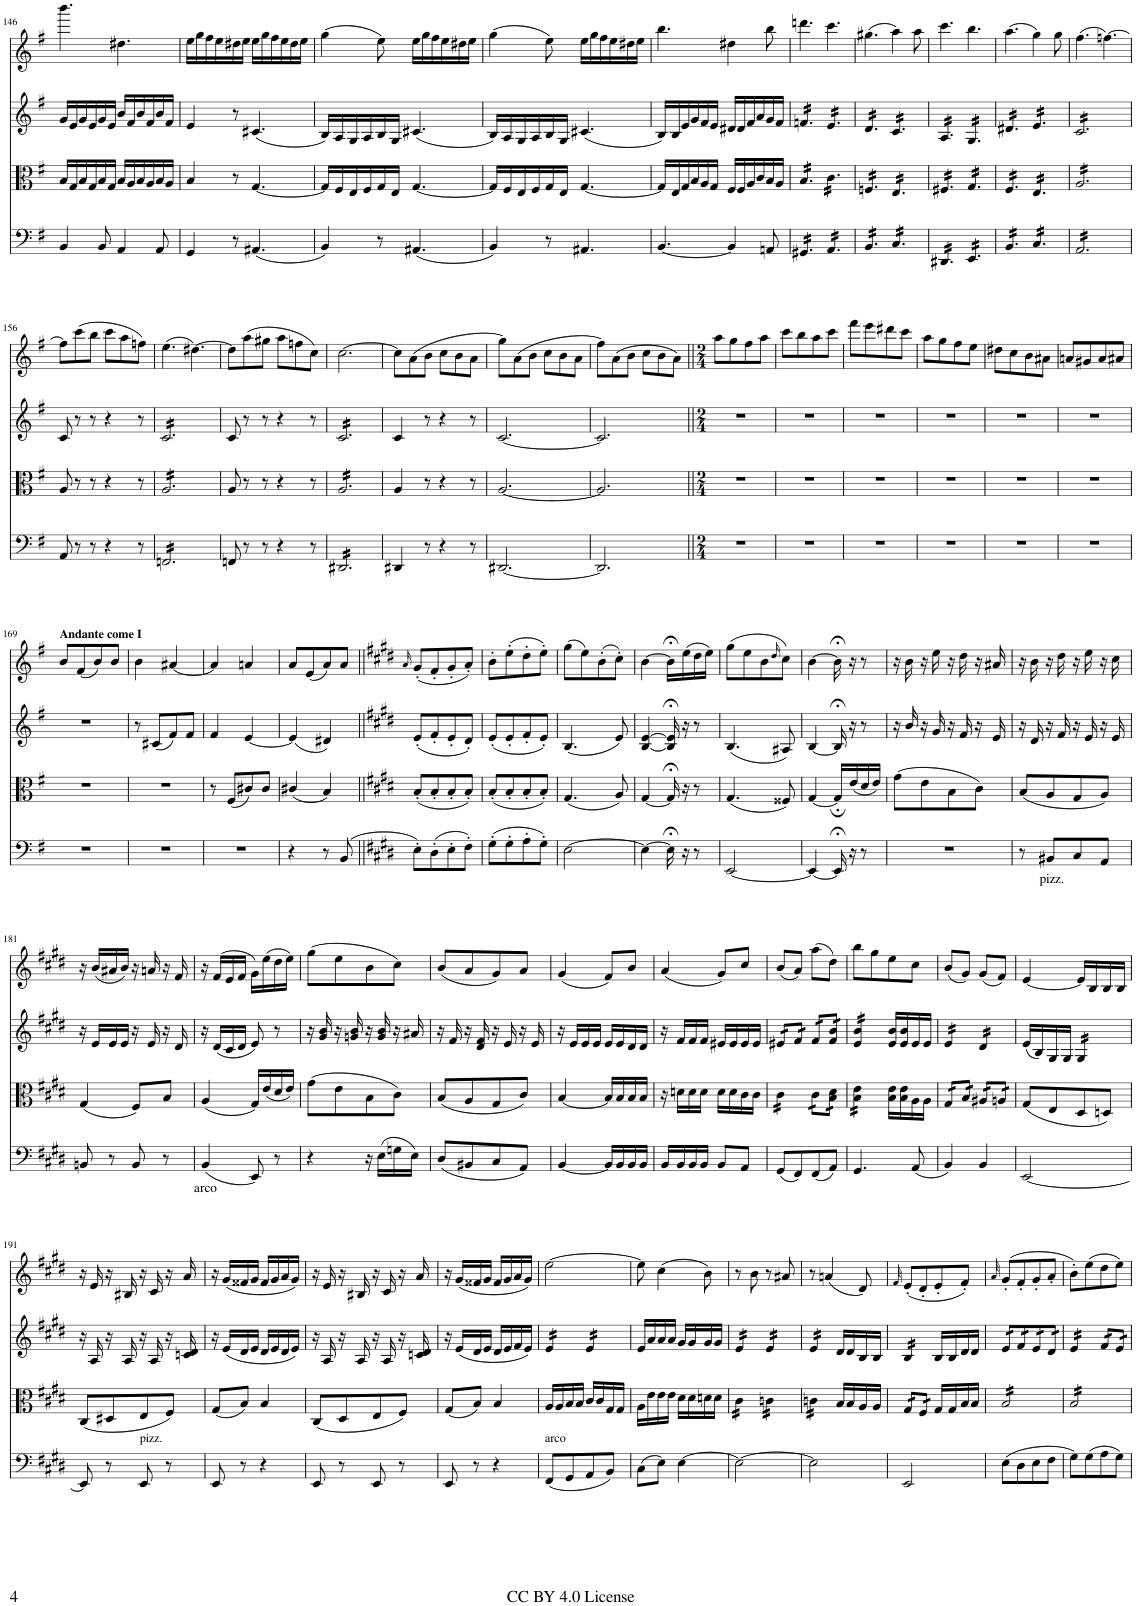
**kern	**text	**kern	**kern	**kern
*part4	*part4	*part3	*part2	*part1
*staff4	*staff4	*staff3	*staff2	*staff1
*I"Cello	*	*I"Viola	*I"Violin II	*I"Violin I
*	*	*I'Vla	*I'Vln	*I'Vln
!!LO:PB:g=z
*clefF4	*	*clefC3	*clefG2	*clefG2
*k[f#]	*	*k[f#]	*k[f#]	*k[f#]
*M6/8	*	*M6/8	*M6/8	*M6/8
=146	=146	=146	=146	=146
4BB/	.	16B/LL	16g/LL	4.bbb\
.	.	16G/	16e/	.
.	.	16B/	16g/	.
.	.	16G/	16e/	.
8BB/	.	16B/	16g/	.
.	.	16G/JJ	16e/JJ	.
4AA/	.	16B/LL	16b/LL	4.dd#X\
.	.	16A/	16f#/	.
.	.	16B/	16b/	.
.	.	16A/	16f#/	.
8AA/	.	16B/	16b/	.
.	.	16A/JJ	16f#/JJ	.
=147	=147	=147	=147	=147
4GG/	.	4B/	4e/	16ee\LL
.	.	.	.	16gg\
.	.	.	.	16ff#\
.	.	.	.	16ee\
8r	.	8r	8r	16dd#X\
.	.	.	.	16ee\JJ
(4.AA#X/	.	[4.G/	(4.c#X/	16ee\LL
.	.	.	.	16gg\
.	.	.	.	16ff#\
.	.	.	.	16ee\
.	.	.	.	16dd#\
.	.	.	.	16ee\JJ
=148	=148	=148	=148	=148
4BB/)	.	16G/LL]	16B/LL)	(4gg\
.	.	16F#/	16A/	.
.	.	16E/	16G/	.
.	.	16F#/	16A/	.
8r	.	16G/	16B/	8ee\)
.	.	16E/JJ	16G/JJ	.
(4.AA#X/	.	[4.G/	(4.c#X/	16ee\LL
.	.	.	.	16gg\
.	.	.	.	16ff#\
.	.	.	.	16ee\
.	.	.	.	16dd#X\
.	.	.	.	16ee\JJ
=149	=149	=149	=149	=149
4BB/)	.	16G/LL]	16B/LL)	(4gg\
.	.	16F#/	16A/	.
.	.	16E/	16G/	.
.	.	16F#/	16A/	.
8r	.	16G/	16B/	8ee\)
.	.	16E/JJ	16G/JJ	.
4.AA#X/	.	[4.G/	(4.c#X/	16ee\LL
.	.	.	.	16gg\
.	.	.	.	16ff#\
.	.	.	.	16ee\
.	.	.	.	16dd#X\
.	.	.	.	16ee\JJ
=150	=150	=150	=150	=150
[4.BB/	.	16G/LL]	16B/LL)	4.bb\
.	.	16E/	16B/	.
.	.	16G/	16e/	.
.	.	16B/	16g/	.
.	.	16A/	16f#/	.
.	.	16G/JJ	16e/JJ	.
4BB/]	.	16F#/LL	16d#X/LL	4dd#X\
.	.	16F#/	16d#/	.
.	.	16A/	16f#/	.
.	.	16c/	16a/	.
8AAn/	.	16B/	16g/	8bb\
.	.	16A/JJ	16f#/JJ	.
=151	=151	=151	=151	=151
*tremolo	*	*	*	*
*	*	*tremolo	*	*
*	*	*	*tremolo	*
16GG#X/LL	.	16B/LL	16fn/LL	4.dddn\
16GG#X/	.	16B/	16fn/	.
16GG#X/	.	16B/	16fn/	.
16GG#X/	.	16B/	16fn/	.
16GG#X/	.	16B/	16fn/	.
16GG#X/JJ	.	16B/JJ	16fn/JJ	.
16AA/LL	.	16c\LL	16e/LL	4.ccc\
16AA/	.	16c\	16e/	.
16AA/	.	16c\	16e/	.
16AA/	.	16c\	16e/	.
16AA/	.	16c\	16e/	.
16AA/JJ	.	16c\JJ	16e/JJ	.
=152	=152	=152	=152	=152
16BB/LL	.	16Fn/LL	16d/LL	(4.gg#X\
16BB/	.	16Fn/	16d/	.
16BB/	.	16Fn/	16d/	.
16BB/	.	16Fn/	16d/	.
16BB/	.	16Fn/	16d/	.
16BB/JJ	.	16Fn/JJ	16d/JJ	.
16C/LL	.	16E/LL	16c/LL	4aa\)
16C/	.	16E/	16c/	.
16C/	.	16E/	16c/	.
16C/	.	16E/	16c/	.
16C/	.	16E/	16c/	8aa\
16C/JJ	.	16E/JJ	16c/JJ	.
=153	=153	=153	=153	=153
16DD#X/LL	.	16F#X/LL	16A/LL	4.ccc\
16DD#X/	.	16F#X/	16A/	.
16DD#X/	.	16F#X/	16A/	.
16DD#X/	.	16F#X/	16A/	.
16DD#X/	.	16F#X/	16A/	.
16DD#X/JJ	.	16F#X/JJ	16A/JJ	.
16EE/LL	.	16G/LL	16G/LL	4.bb\
16EE/	.	16G/	16G/	.
16EE/	.	16G/	16G/	.
16EE/	.	16G/	16G/	.
16EE/	.	16G/	16G/	.
16EE/JJ	.	16G/JJ	16G/JJ	.
=154	=154	=154	=154	=154
16BB/LL	.	16F#/LL	16d#X/LL	(4.aa\
16BB/	.	16F#/	16d#X/	.
16BB/	.	16F#/	16d#X/	.
16BB/	.	16F#/	16d#X/	.
16BB/	.	16F#/	16d#X/	.
16BB/JJ	.	16F#/JJ	16d#X/JJ	.
16C/LL	.	16E/LL	16e/LL	4gg\)
16C/	.	16E/	16e/	.
16C/	.	16E/	16e/	.
16C/	.	16E/	16e/	.
16C/	.	16E/	16e/	8gg\
16C/JJ	.	16E/JJ	16e/JJ	.
=155	=155	=155	=155	=155
16AA/LL	.	16A/LL	16c/LL	(4.ff#\
16AA/	.	16A/	16c/	.
16AA/	.	16A/	16c/	.
16AA/	.	16A/	16c/	.
16AA/	.	16A/	16c/	.
16AA/	.	16A/	16c/	.
16AA/	.	16A/	16c/	[4.ffn\)
16AA/	.	16A/	16c/	.
16AA/	.	16A/	16c/	.
16AA/	.	16A/	16c/	.
16AA/	.	16A/	16c/	.
16AA/JJ	.	16A/JJ	16c/JJ	.
*	*	*	*Xtremolo	*
*	*	*Xtremolo	*	*
*Xtremolo	*	*	*	*
!!LO:LB:g=z
=156	=156	=156	=156	=156
8AA/	.	8A/	8c/	8ff\L]
8r	.	8r	8r	(8ccc\
8r	.	8r	8r	8bb\J
4r	.	4r	4r	8ccc\L
.	.	.	.	8aa\
8r	.	8r	8r	8ffn\J)
=157	=157	=157	=157	=157
*tremolo	*	*	*	*
*	*	*tremolo	*	*
*	*	*	*tremolo	*
16FFn/LL	.	16A/LL	16c/LL	(4.ee\
16FFn/	.	16A/	16c/	.
16FFn/	.	16A/	16c/	.
16FFn/	.	16A/	16c/	.
16FFn/	.	16A/	16c/	.
16FFn/	.	16A/	16c/	.
16FFn/	.	16A/	16c/	[4.dd#X\)
16FFn/	.	16A/	16c/	.
16FFn/	.	16A/	16c/	.
16FFn/	.	16A/	16c/	.
16FFn/	.	16A/	16c/	.
16FFn/JJ	.	16A/JJ	16c/JJ	.
*	*	*	*Xtremolo	*
*	*	*Xtremolo	*	*
*Xtremolo	*	*	*	*
=158	=158	=158	=158	=158
8FFn/	.	8A/	8c/	8dd#\L]
8r	.	8r	8r	(8aa\
8r	.	8r	8r	8gg#X\J
4r	.	4r	4r	8aa\L
.	.	.	.	8ffn\
8r	.	8r	8r	8cc\J)
=159	=159	=159	=159	=159
*tremolo	*	*	*	*
*	*	*tremolo	*	*
*	*	*	*tremolo	*
16DD#X/LL	.	16A/LL	16c/LL	[2.cc\
16DD#X/	.	16A/	16c/	.
16DD#X/	.	16A/	16c/	.
16DD#X/	.	16A/	16c/	.
16DD#X/	.	16A/	16c/	.
16DD#X/	.	16A/	16c/	.
16DD#X/	.	16A/	16c/	.
16DD#X/	.	16A/	16c/	.
16DD#X/	.	16A/	16c/	.
16DD#X/	.	16A/	16c/	.
16DD#X/	.	16A/	16c/	.
16DD#X/JJ	.	16A/JJ	16c/JJ	.
*	*	*	*Xtremolo	*
*	*	*Xtremolo	*	*
*Xtremolo	*	*	*	*
=160	=160	=160	=160	=160
4DD#X/	.	4A/	4c/	8cc\L]
.	.	.	.	(8a\
8r	.	8r	8r	8b\J
4r	.	4r	4r	8cc\L
.	.	.	.	8b\
8r	.	8r	8r	8a\J
=161	=161	=161	=161	=161
[2.DD#X/	.	[2.A/	[2.c/	8gg\L)
.	.	.	.	(8a\
.	.	.	.	8b\J
.	.	.	.	8cc\L
.	.	.	.	8b\
.	.	.	.	8a\J
=162	=162	=162	=162	=162
2.DD#/]	.	2.A/]	2.c/]	8ff#\L)
.	.	.	.	(8a\
.	.	.	.	8b\J
.	.	.	.	8cc\L
.	.	.	.	8b\
.	.	.	.	8a\J)
=163||	=163||	=163||	=163||	=163||
*M2/4	*	*M2/4	*M2/4	*M2/4
2r	.	2r	2r	8aa\L
.	.	.	.	8gg\
.	.	.	.	8ff#\
.	.	.	.	8aa\J
=164	=164	=164	=164	=164
2r	.	2r	2r	8ccc\L
.	.	.	.	8bb\
.	.	.	.	8aa\
.	.	.	.	8ccc\J
=165	=165	=165	=165	=165
2r	.	2r	2r	8fff#\L
.	.	.	.	8eee\
.	.	.	.	8ddd#X\
.	.	.	.	8ccc\J
=166	=166	=166	=166	=166
2r	.	2r	2r	8aa\L
.	.	.	.	8gg\
.	.	.	.	8ff#\
.	.	.	.	8ee\J
=167	=167	=167	=167	=167
2r	.	2r	2r	8dd#X\L
.	.	.	.	8cc\
.	.	.	.	8b\
.	.	.	.	8a#X\J
=168	=168	=168	=168	=168
2r	.	2r	2r	8an/L
.	.	.	.	8g#X/
.	.	.	.	8a/
.	.	.	.	8a#X/J
!!LO:LB:g=z
=169	=169	=169	=169	=169
!	!	!	!	!LO:TX:a:B:t=Andante come I
2r	.	2r	2r	8b/L
.	.	.	.	(8f#/
.	.	.	.	8b/)
.	.	.	.	8b/J
=170	=170	=170	=170	=170
2r	.	2r	8r	4b\
.	.	.	(8c#X/L	.
.	.	.	8f#/)	[4a#X/
.	.	.	8f#/J	.
=171	=171	=171	=171	=171
2r	.	8r	4f#/	4a#/]
.	.	(8F#/L	.	.
.	.	8c#X/)	[4e/	4an/
.	.	8c#/J	.	.
=172	=172	=172	=172	=172
4r	.	(4c#X/	(4e/]	8a/L
.	.	.	.	(8e/
8r	.	4B/)	4d#X/)	8a/)
(8BB/	.	.	.	8a/J
=173||	=173||	=173||	=173||	=173||
*k[f#c#g#d#]	*	*k[f#c#g#d#]	*k[f#c#g#d#]	*k[f#c#g#d#]
.	.	.	.	16qa/
8E'\L)	.	(8B'/L	(8e'/L	(8g#'/L
(8D#'\	.	8B'/	8f#'/	8f#'/
8E'\	.	8B'/	8e'/	8g#'/
8F#'\J)	.	8B'/J)	8d#'/J)	8a'/J)
=174	=174	=174	=174	=174
(8G#'\L	.	(8B'/L	(8e'/L	8b'\L
8G#'\	.	8B'/	8e'/	(8ee'\
8A'\	.	8B'/	8f#'/	8dd#'\
8G#'\J)	.	8B'/J)	8e'/J)	8ee'\J)
=175	=175	=175	=175	=175
[2E\	.	(4.G#/	(4.B/	(8gg#\L
.	.	.	.	8ee\)
.	.	.	.	(8b'\
.	.	8A/)	8e/)	8cc#'\J)
=176	=176	=176	=176	=176
4E\_	.	[4G#/	[4B/ [4e/	[4b\
16E;<\]	.	16G#;</]	16B/];< 16e/];<	16b;<\LL]
16r	.	16r	16r	(16ee\
8r	.	8r	8r	16dd#\
.	.	.	.	16ee\JJ)
=177	=177	=177	=177	=177
[2EE/	.	(4.G#/	(4.B/	(8gg#\L
.	.	.	.	8ee\
.	.	.	.	8b\
.	.	.	.	16qdd#/
.	.	8F##X/)	8A#X/)	8cc#\J)
=178	=178	=178	=178	=178
4EE/_	.	[4G#/	[4B/	[4b\
16EE;</]	.	16G#;/LL]	16B;</]	16b;<\]
16r	.	(16e/	16r	16r
8r	.	16d#/	8r	8r
.	.	16e/JJ)	.	.
=179	=179	=179	=179	=179
2r	.	(8g#\L	16r	16r
.	.	.	16b/	16b\
.	.	8e\	16r	16r
.	.	.	16g#/	16ee\
.	.	8B\	16r	16r
.	.	.	16f#/	16dd#\
.	.	8c#\J)	16r	16r
.	.	.	16e/	16a#X/
=180	=180	=180	=180	=180
8r	.	(8B/L	16r	16r
.	.	.	16d#/	16b\
!	!LO:LY:b	!	!	!
8BB#X/L	pizz.	8A/	16r	16r
.	.	.	16f#/	16dd#\
8C#/	.	8G#/	16r	16r
.	.	.	16e/	16ee\
8AA/J	.	8A/J)	16r	16r
.	.	.	16e/	16cc#\
!!LO:LB:g=z
=181	=181	=181	=181	=181
8BBn/	.	(4G#/	16r	16r
.	.	.	16e/LL	(16b/LL
8r	.	.	16e/	16a#X/
.	.	.	16e/JJ	16b/JJ)
8BB/	.	8F#/L)	16r	16r
.	.	.	16e/	16an/
8r	.	8B/J	16r	16r
.	.	.	16d#/	16f#/
=182	=182	=182	=182	=182
!	!LO:LY:b	!	!	!
(4BB/	arco	(4A/	16r	16r
.	.	.	(16d#/LL	(16f#/LL
.	.	.	16c#/	16e/
.	.	.	16d#/JJ	16f#/JJ
8EE/)	.	16G#/LL)	8e/)	16g#\LL)
.	.	(16e/	.	(16ee\
8r	.	16d#/	8r	16dd#\
.	.	16e/JJ)	.	16ee\JJ)
=183	=183	=183	=183	=183
4r	.	(8g#\L	16r	(8gg#\L
.	.	.	16g#/ 16b/	.
.	.	8e\	16r	8ee\
.	.	.	16gn/ 16b/	.
16r	.	8B\	16r	8b\
(16E\LL	.	.	16g/ 16b/	.
16Gn\	.	8c#\J)	16r	8cc#\J)
16E\JJ)	.	.	16a#X/	.
=184	=184	=184	=184	=184
(8D#/L	.	(8B/L	16r	(8b/L
.	.	.	16f#/	.
8BB#X/	.	8A/	16r	8a/
.	.	.	16d#/ 16f#/	.
8C#/	.	8G#/	16r	8g#/)
.	.	.	16e/	.
8AA/J)	.	8c#/J)	16r	8a/J
.	.	.	16e/	.
=185	=185	=185	=185	=185
[4BB/	.	[4B/	16r	(4g#/
.	.	.	16e/LL	.
.	.	.	16e/	.
.	.	.	16e/JJ	.
16BB/LL]	.	16B/LL]	16e/LL	8f#/L)
16BB/	.	16B/	16e/	.
16BB/	.	16B/	16d#/	8b/J
16BB/JJ	.	16B/JJ	16d#/JJ	.
=186	=186	=186	=186	=186
16BB/LL	.	16r	16r	(4a/
16BB/	.	16dn\LL	16f#/LL	.
16BB/	.	16d\	16f#/	.
16BB/JJ	.	16d\JJ	16f#/JJ	.
8BB/L	.	16d\LL	16e#X/LL	8g#/L)
.	.	16d\	16e#/	.
8AA/J	.	16c#\	16e#/	8cc#/J
.	.	16c#\JJ	16e#/JJ	.
=187	=187	=187	=187	=187
*	*	*tremolo	*	*
*	*	*	*tremolo	*
(8GG#/L	.	16c#\LL	16e#X/LL	(8b/L
.	.	16c#\	16e#X/	.
8FF#/)	.	16c#\	16f#/	8a/J)
.	.	16c#\JJ	16f#/JJ	.
(8FF#/	.	16c#\LL	16f#/LL	(8aa\L
.	.	16c#\	16f#/	.
8AA/J)	.	16B\ 16d#\	16f#/ 16b/	8dd#\J)
.	.	16B\ 16d#\JJ	16f#/ 16b/JJ	.
=188	=188	=188	=188	=188
4.GG#/	.	16B\ 16e\LL	16e/ 16b/LL	8bb\L
.	.	16B\ 16e\	16e/ 16b/	.
.	.	16B\ 16e\	16e/ 16b/	8gg#\
.	.	16B\ 16e\JJ	16e/ 16b/JJ	.
*	*	*	*Xtremolo	*
*	*	*Xtremolo	*	*
.	.	16B\ 16e\LL	16e/ 16b/LL	8ee\
.	.	16B\ 16e\	16e/ 16b/	.
(8AA/	.	16A\	16e/	8cc#\J
.	.	16A\JJ	16e/JJ	.
=189	=189	=189	=189	=189
*	*	*tremolo	*	*
*	*	*	*tremolo	*
4BB/)	.	16G#/LL	16e/LL	(8b/L
.	.	16G#/	16e/	.
.	.	16B/	16e/	8g#/J)
.	.	16B/JJ	16e/JJ	.
4BB/	.	16A#X/LL	16d#/LL	(8g#/L
.	.	16A#X/	16d#/	.
.	.	16An/	16d#/	8f#/J)
.	.	16An/JJ	16d#/JJ	.
*	*	*	*Xtremolo	*
*	*	*Xtremolo	*	*
=190	=190	=190	=190	=190
[2EE/	.	(8G#/L	(16e/LL	[4e/
.	.	.	16B/)	.
.	.	8E/	16G#/	.
.	.	.	16G#/JJ	.
*	*	*	*tremolo	*
.	.	8D#/	16G#/LL	16e/LL]
.	.	.	16G#/	16B/
.	.	8Dn/J)	16G#/	16B/
.	.	.	16G#/JJ	16B/JJ
*	*	*	*Xtremolo	*
!!LO:LB:g=z
=191	=191	=191	=191	=191
8EE/]	.	(8C#/L	16r	16r
.	.	.	16A/	16e/
8r	.	8D#X/	16r	16r
.	.	.	16A/	16B#X/
!LO:TX:a:t=pizz.	!	!	!	!
8EE/	.	8E/	16r	16r
.	.	.	16A/	16c#/
8r	.	8F#/J)	16r	16r
.	.	.	16cn/ 16d#/	16a/
=192	=192	=192	=192	=192
8EE/	.	(8G#/L	16r	16r
.	.	.	(16e/LL	(16g#/LL
8r	.	8B/J)	16d#/	16f##X/
.	.	.	16e/JJ	16g#/JJ
4r	.	4B/	16d#/LL	16f##/LL
.	.	.	16e/	16g#/
.	.	.	16d#/	16a/
.	.	.	16e/JJ)	16g#/JJ)
=193	=193	=193	=193	=193
8EE/	.	(8C#/L	16r	16r
.	.	.	16A/	16e/
8r	.	8D#/	16r	16r
.	.	.	16A/	16B#X/
8EE/	.	8E/	16r	16r
.	.	.	16A/	16c#/
8r	.	8F#/J)	16r	16r
.	.	.	16cn/ 16d#/	16a/
=194	=194	=194	=194	=194
8EE/	.	(8G#/L	16r	16r
.	.	.	(16e/LL	(16g#/LL
8r	.	8B/J)	16d#/	16f##X/
.	.	.	16e/JJ	16g#/JJ
4r	.	4B/	16d#/LL	16f##/LL
.	.	.	16e/	16g#/
.	.	.	16f#/	16a/
.	.	.	16e/JJ)	16g#/JJ)
=195	=195	=195	=195	=195
!LO:TX:a:t=arco	!	!	!	!
*	*	*	*tremolo	*
(8FF#/L	.	16A/LL	16e/LL	[2ee\
.	.	16A/	16e/	.
8GG#/	.	16B/	16e/	.
.	.	16B/JJ	16e/JJ	.
8AA/	.	16c#/LL	16e/LL	.
.	.	16c#/	16e/	.
8BB/J)	.	16G#/	16e/	.
.	.	16G#/JJ	16e/JJ	.
*	*	*	*Xtremolo	*
=196	=196	=196	=196	=196
(8C#\L	.	16A\LL	16e/LL	8ee\]
.	.	16e\	16a/	.
8E\J)	.	16e\	16a/	(4cc#\
.	.	16e\JJ	16a/JJ	.
[4E\	.	16d#\LL	16g#/LL	.
.	.	16d#\	16g#/	.
.	.	16dn\	16g#/	8b\)
.	.	16d\JJ	16g#/JJ	.
=197	=197	=197	=197	=197
*	*	*tremolo	*	*
*	*	*	*tremolo	*
2E\_	.	16c#\LL	16e/LL	8r
.	.	16c#\	16e/	.
.	.	16c#\	16e/	8b\
.	.	16c#\JJ	16e/JJ	.
.	.	16cn\LL	16e/LL	8r
.	.	16cn\	16e/	.
.	.	16cn\	16e/	8a#X/
.	.	16cn\JJ	16e/JJ	.
=198	=198	=198	=198	=198
2E\]	.	16cn\LL	16e/LL	8r
.	.	16cn\	16e/	.
.	.	16cn\	16e/	(4an/
.	.	16cn\JJ	16e/JJ	.
*	*	*	*Xtremolo	*
*	*	*Xtremolo	*	*
.	.	16B/LL	16d#/LL	.
.	.	16B/	16d#/	.
.	.	16A/	16B/	8d#/)
.	.	16A/JJ	16B/JJ	.
=199	=199	=199	=199	=199
.	.	.	.	32qf#/
*	*	*tremolo	*	*
*	*	*	*tremolo	*
2EE/	.	16G#/LL	16B/LL	(8e'/L
.	.	16G#/	16B/	.
.	.	16F#/	16B/	8d#'/
.	.	16F#/JJ	16B/JJ	.
*	*	*	*Xtremolo	*
*	*	*Xtremolo	*	*
.	.	16G#/LL	16B/LL	8e'/
.	.	16G#/	16B/	.
.	.	16B/	16d#/	8f#'/J)
.	.	16B/JJ	16d#/JJ	.
=200	=200	=200	=200	=200
.	.	.	.	32qa/
*	*	*tremolo	*	*
*	*	*	*tremolo	*
(8E\L	.	16B/LL	16e/LL	(>8g#'/L
.	.	16B/	16e/	.
8D#\	.	16B/	16f#/	8f#'/
.	.	16B/	16f#/	.
8E\	.	16B/	16e/	8g#'/
.	.	16B/	16e/	.
8F#\J	.	16B/	16d#/	8a'/J
.	.	16B/JJ	16d#/JJ	.
=201	=201	=201	=201	=201
8G#\L)	.	16B/LL	16e/LL	8b'\L)
.	.	16B/	16e/	.
(8G#\	.	16B/	16e/	(8ee\
.	.	16B/	16e/JJ	.
8A\	.	16B/	16f#/LL	8dd#\
.	.	16B/	16f#/	.
8G#\J)	.	16B/	16e/	8ee\J)
.	.	16B/JJ	16e/JJ	.
*	*	*	*Xtremolo	*
*	*	*Xtremolo	*	*
=	=	=	=	=
*-	*-	*-	*-	*-
